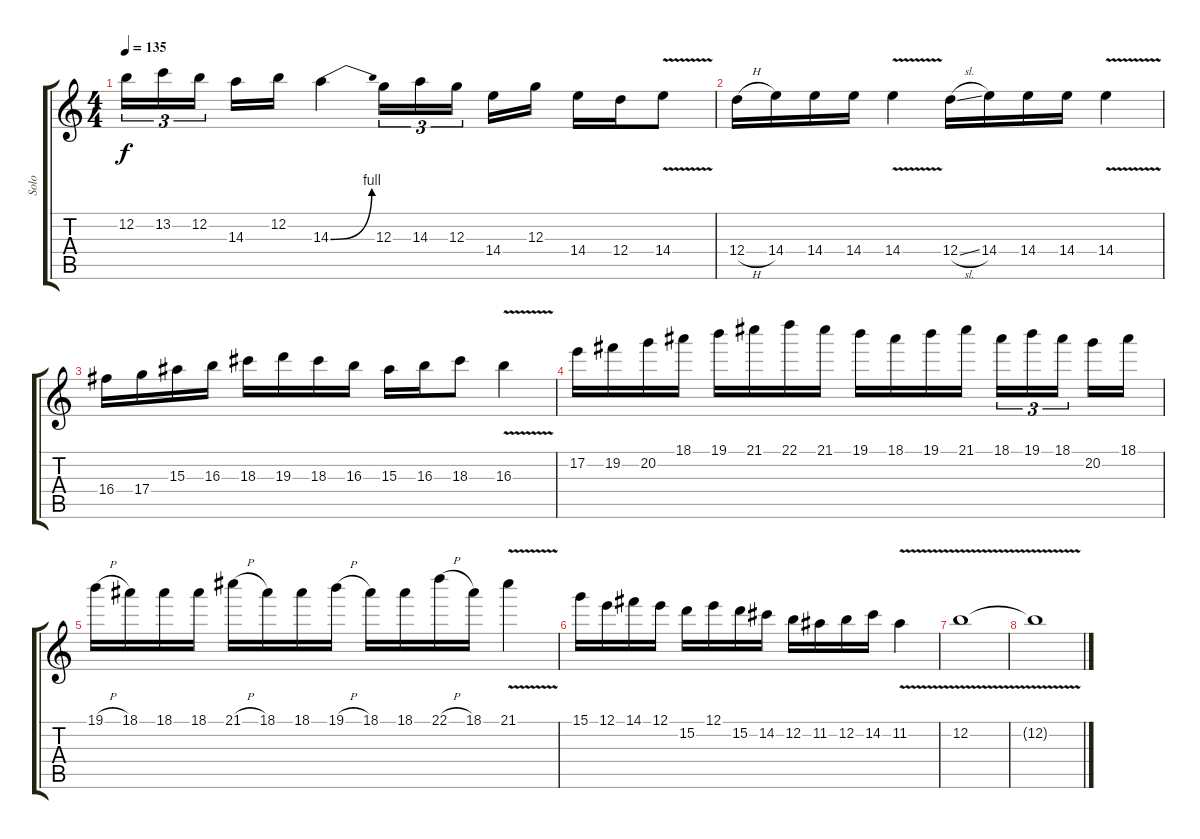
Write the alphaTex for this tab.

\track ("Solo" "Solo") {instrument distortionguitar}
\staff {score tabs}
\tuning (E4 B3 G3 D3 A2 E2) {hide}
\ts (4 4)
\tempo 135
\clef g2
\ks c
12.2.16{tu (3 2) dy f} 13.2.16{tu (3 2)} 12.2.16{tu (3 2) beam splitsecondary} 14.3.16 12.2.16 14.3{be (bend 0 0 60 4)}.4 12.3.16{tu (3 2)} 14.3.16{tu (3 2)} 12.3.16{tu (3 2) beam splitsecondary} 14.4.16 12.3.16 14.4.16 12.4.16 14.4{v}.8 |
12.4{h}.16 14.4.16 14.4.16 14.4.16 14.4{v}.4 12.4{sl}.16 14.4.16 14.4.16 14.4.16 14.4{v}.4 |
16.4.16 17.4.16 15.3.16 16.3.16 18.3.16 19.3.16 18.3.16 16.3.16 15.3.16 16.3.16 18.3.8 16.3{v}.4 |
17.2.16 19.2.16 20.2.16 18.1.16 19.1.16 21.1.16 22.1.16 21.1.16 19.1.16 18.1.16 19.1.16 21.1.16 18.1.16{tu (3 2)} 19.1.16{tu (3 2)} 18.1.16{tu (3 2) beam splitsecondary} 20.2.16 18.1.16 |
19.1{h}.16 18.1.16 18.1.16 18.1.16 21.1{h}.16 18.1.16 18.1.16 19.1{h}.16 18.1.16 18.1.16 22.1{h}.16 18.1.16 21.1{v}.4 |
15.1.16 12.1.16 14.1.16 12.1.16 15.2.16 12.1.16 15.2.16 14.2.16 12.2.16 11.2.16 12.2.16 14.2.16 11.2{v}.4 |
12.2{v}.1 |
12.2{t}.1
